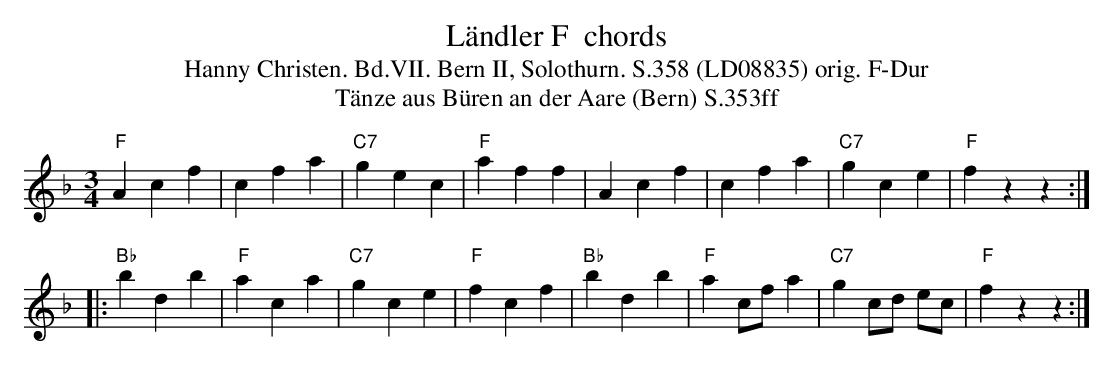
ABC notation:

X:1
T: L\"andler F  chords
T:Hanny Christen. Bd.VII. Bern II, Solothurn. S.358 (LD08835) orig. F-Dur
T: T\"anze aus B\"uren an der Aare (Bern) S.353ff
M:3/4
L:1/4
K:F %%MIDI gchordon
"F"Acf | cfa | "C7"gec | "F"aff | Acf | cfa | "C7"gce | "F"fzz ::
"Bb"bdb | "F"aca | "C7"gce | "F"fcf | "Bb"bdb | "F"ac/f/a | "C7"g c/d/ e/c/ | "F"fzz :|
